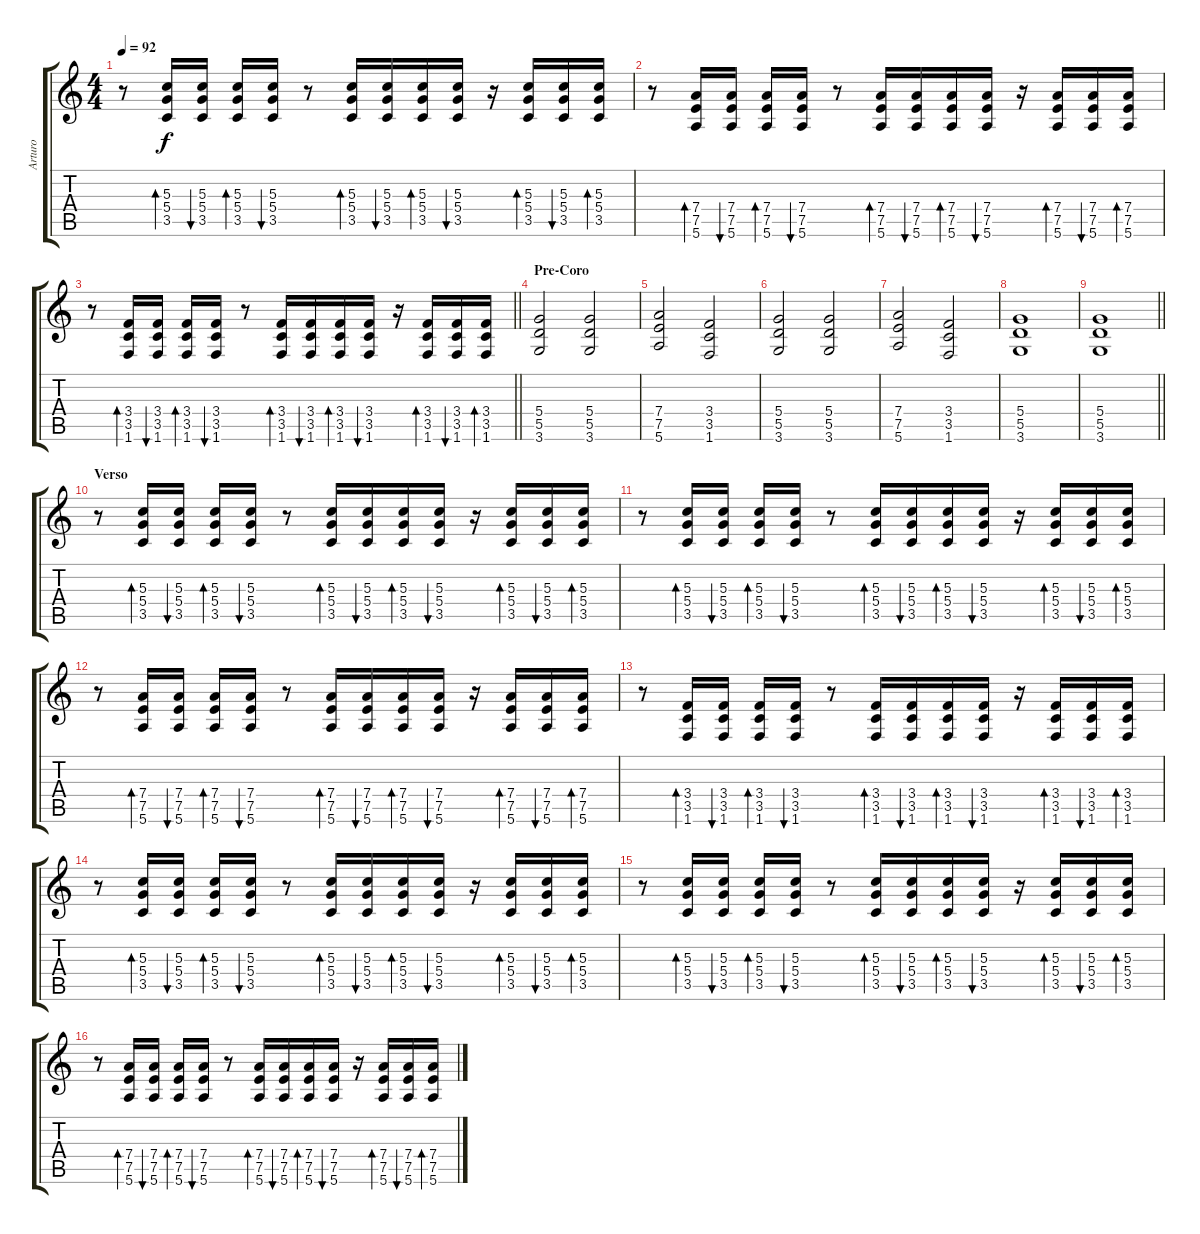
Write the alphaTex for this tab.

\track ("Arturo" "Arturo") {instrument distortionguitar}
\staff {score tabs}
\tuning (E4 B3 G3 D3 A2 E2) {hide}
\ts (4 4)
\tempo 92
\clef g2
\ks c
r.8{dy f} (5.3 5.4 3.5).16{bd 30} (5.3 5.4 3.5).16{bu 30} (5.3 5.4 3.5).16{bd 30} (5.3 5.4 3.5).16{bu 30} r.8 (5.3 5.4 3.5).16{bd 30} (5.3 5.4 3.5).16{bu 30} (5.3 5.4 3.5).16{bd 30} (5.3 5.4 3.5).16{bu 30} r.16 (5.3 5.4 3.5).16{bd 30} (5.3 5.4 3.5).16{bu 30} (5.3 5.4 3.5).16{bd 30} |
r.8 (7.4 7.5 5.6).16{bd 30} (7.4 7.5 5.6).16{bu 30} (7.4 7.5 5.6).16{bd 30} (7.4 7.5 5.6).16{bu 30} r.8 (7.4 7.5 5.6).16{bd 30} (7.4 7.5 5.6).16{bu 30} (7.4 7.5 5.6).16{bd 30} (7.4 7.5 5.6).16{bu 30} r.16 (7.4 7.5 5.6).16{bd 30} (7.4 7.5 5.6).16{bu 30} (7.4 7.5 5.6).16{bd 30} |
\barLineRight lightlight
r.8 (3.4 3.5 1.6).16{bd 30} (3.4 3.5 1.6).16{bu 30} (3.4 3.5 1.6).16{bd 30} (3.4 3.5 1.6).16{bu 30} r.8 (3.4 3.5 1.6).16{bd 30} (3.4 3.5 1.6).16{bu 30} (3.4 3.5 1.6).16{bd 30} (3.4 3.5 1.6).16{bu 30} r.16 (3.4 3.5 1.6).16{bd 30} (3.4 3.5 1.6).16{bu 30} (3.4 3.5 1.6).16{bd 30} |
\section ("" "Pre-Coro")
(5.4 5.5 3.6).2 (5.4 5.5 3.6).2 |
(7.4 7.5 5.6).2 (3.4 3.5 1.6).2 |
(5.4 5.5 3.6).2 (5.4 5.5 3.6).2 |
(7.4 7.5 5.6).2 (3.4 3.5 1.6).2 |
(5.4 5.5 3.6).1 |
\barLineRight lightlight
(5.4 5.5 3.6).1 |
\section ("" "Verso")
r.8 (5.3 5.4 3.5).16{bd 30} (5.3 5.4 3.5).16{bu 30} (5.3 5.4 3.5).16{bd 30} (5.3 5.4 3.5).16{bu 30} r.8 (5.3 5.4 3.5).16{bd 30} (5.3 5.4 3.5).16{bu 30} (5.3 5.4 3.5).16{bd 30} (5.3 5.4 3.5).16{bu 30} r.16 (5.3 5.4 3.5).16{bd 30} (5.3 5.4 3.5).16{bu 30} (5.3 5.4 3.5).16{bd 30} |
r.8 (5.3 5.4 3.5).16{bd 30} (5.3 5.4 3.5).16{bu 30} (5.3 5.4 3.5).16{bd 30} (5.3 5.4 3.5).16{bu 30} r.8 (5.3 5.4 3.5).16{bd 30} (5.3 5.4 3.5).16{bu 30} (5.3 5.4 3.5).16{bd 30} (5.3 5.4 3.5).16{bu 30} r.16 (5.3 5.4 3.5).16{bd 30} (5.3 5.4 3.5).16{bu 30} (5.3 5.4 3.5).16{bd 30} |
r.8 (7.4 7.5 5.6).16{bd 30} (7.4 7.5 5.6).16{bu 30} (7.4 7.5 5.6).16{bd 30} (7.4 7.5 5.6).16{bu 30} r.8 (7.4 7.5 5.6).16{bd 30} (7.4 7.5 5.6).16{bu 30} (7.4 7.5 5.6).16{bd 30} (7.4 7.5 5.6).16{bu 30} r.16 (7.4 7.5 5.6).16{bd 30} (7.4 7.5 5.6).16{bu 30} (7.4 7.5 5.6).16{bd 30} |
r.8 (3.4 3.5 1.6).16{bd 30} (3.4 3.5 1.6).16{bu 30} (3.4 3.5 1.6).16{bd 30} (3.4 3.5 1.6).16{bu 30} r.8 (3.4 3.5 1.6).16{bd 30} (3.4 3.5 1.6).16{bu 30} (3.4 3.5 1.6).16{bd 30} (3.4 3.5 1.6).16{bu 30} r.16 (3.4 3.5 1.6).16{bd 30} (3.4 3.5 1.6).16{bu 30} (3.4 3.5 1.6).16{bd 30} |
r.8 (5.3 5.4 3.5).16{bd 30} (5.3 5.4 3.5).16{bu 30} (5.3 5.4 3.5).16{bd 30} (5.3 5.4 3.5).16{bu 30} r.8 (5.3 5.4 3.5).16{bd 30} (5.3 5.4 3.5).16{bu 30} (5.3 5.4 3.5).16{bd 30} (5.3 5.4 3.5).16{bu 30} r.16 (5.3 5.4 3.5).16{bd 30} (5.3 5.4 3.5).16{bu 30} (5.3 5.4 3.5).16{bd 30} |
r.8 (5.3 5.4 3.5).16{bd 30} (5.3 5.4 3.5).16{bu 30} (5.3 5.4 3.5).16{bd 30} (5.3 5.4 3.5).16{bu 30} r.8 (5.3 5.4 3.5).16{bd 30} (5.3 5.4 3.5).16{bu 30} (5.3 5.4 3.5).16{bd 30} (5.3 5.4 3.5).16{bu 30} r.16 (5.3 5.4 3.5).16{bd 30} (5.3 5.4 3.5).16{bu 30} (5.3 5.4 3.5).16{bd 30} |
r.8 (7.4 7.5 5.6).16{bd 30} (7.4 7.5 5.6).16{bu 30} (7.4 7.5 5.6).16{bd 30} (7.4 7.5 5.6).16{bu 30} r.8 (7.4 7.5 5.6).16{bd 30} (7.4 7.5 5.6).16{bu 30} (7.4 7.5 5.6).16{bd 30} (7.4 7.5 5.6).16{bu 30} r.16 (7.4 7.5 5.6).16{bd 30} (7.4 7.5 5.6).16{bu 30} (7.4 7.5 5.6).16{bd 30}
